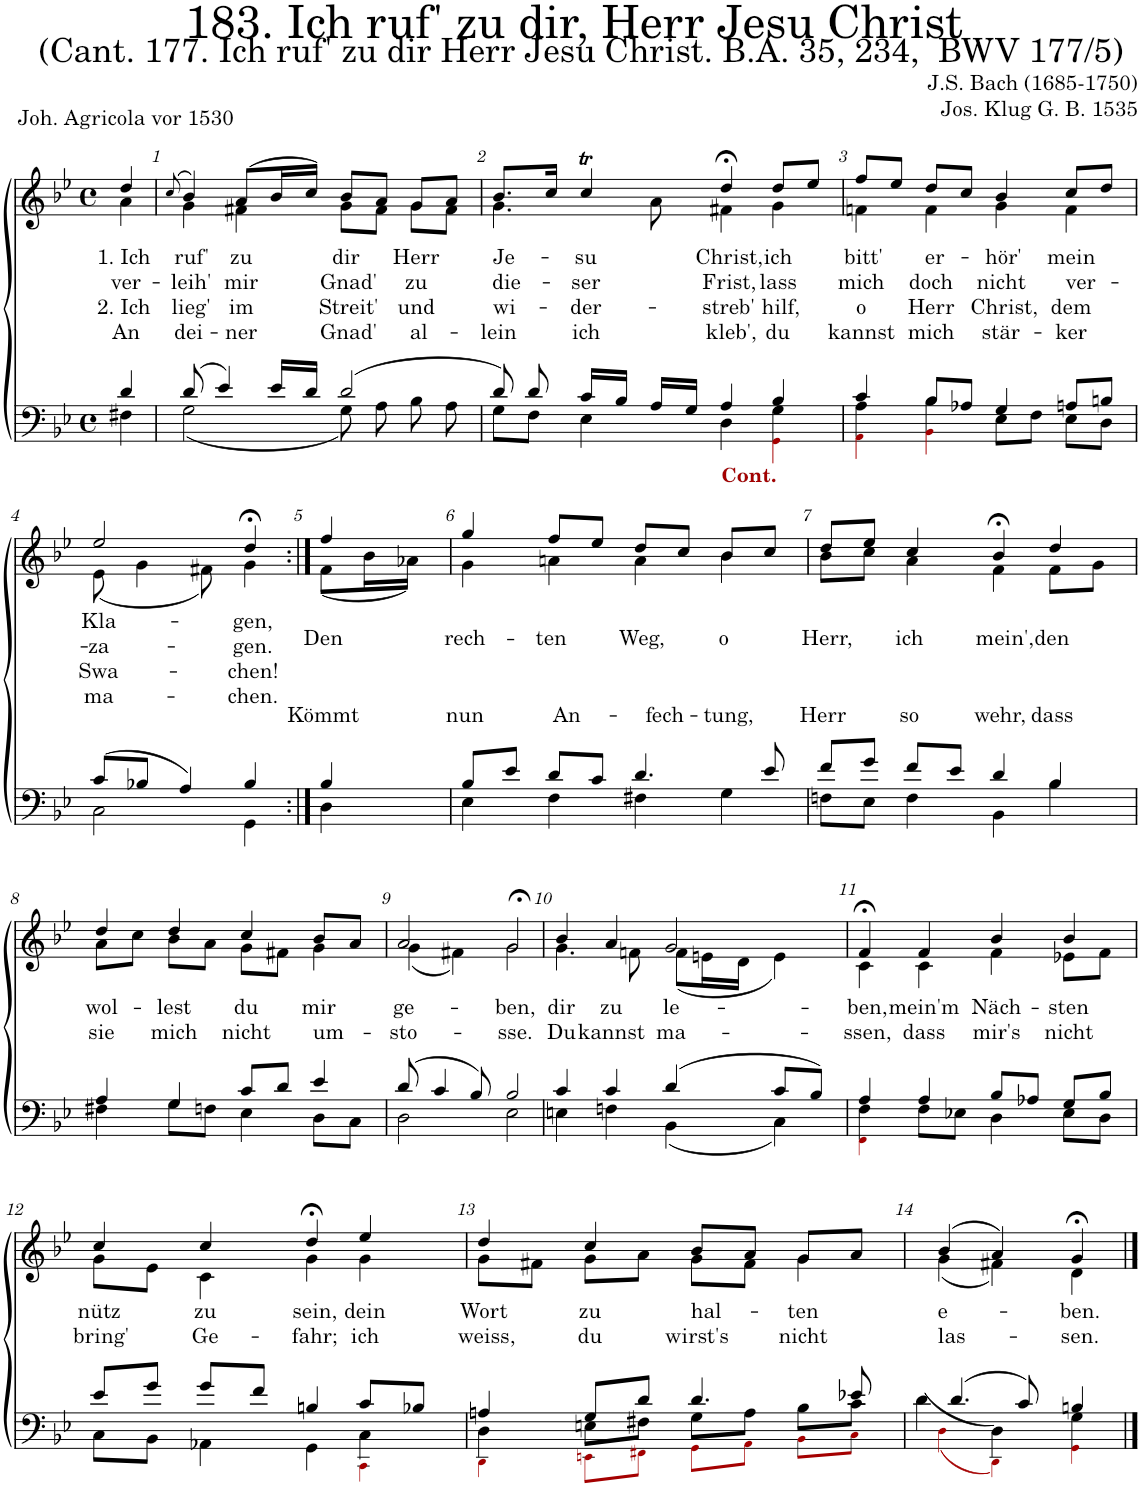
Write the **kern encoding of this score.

**kern	**kern	**text	**text	**text	**text
*part2	*part1	*part1	*part1	*part1	*part1
*staff2	*staff1	*staff1	*staff1	*staff1	*staff1
*I"Tenor/Bass	*I"Soprano/Alto	*	*	*	*
*clefF4	*clefG2	*	*	*	*
*k[b-e-]	*k[b-e-]	*	*	*	*
*M4/4	*M4/4	*	*	*	*
*met(c)	*met(c)	*	*	*	*
=	=	=	=	=	=
*^	*	*	*	*	*
!	!	!	!LO:LY:b	!LO:LY:b	!LO:LY:b	!LO:LY:b
*	*	*^	*	*	*	*
4d/	4F#X\	4dd/	4a\	1. Ich	ver-	2. Ich	An
=1	=1	=1	=1	=1	=1	=1	=1
.	.	(8qcc/	.	.	.	.	.
!	!	!	!	!LO:LY:b	!LO:LY:b	!LO:LY:b	!LO:LY:b
(8d/	(2G\	4b-/)	4g\	ruf'	-leih'	lieg'	dei-
4e-/)	.	.	.	.	.	.	.
!	!	!	!	!LO:LY:b	!LO:LY:b	!LO:LY:b	!LO:LY:b
.	.	(8a/L	4f#X\	zu	mir	im	-ner
16e-/LL	.	16b-/L	.	.	.	.	.
16d/JJ	.	16cc/JJ)	.	.	.	.	.
!	!	!	!	!LO:LY:b	!LO:LY:b	!LO:LY:b	!LO:LY:b
(2d/	8G\)	8b-/L	8g\L	dir	Gnad'	Streit'	Gnad'
.	8A\	8a/J	8f#\J	.	.	.	.
!	!	!	!	!LO:LY:b	!LO:LY:b	!LO:LY:b	!LO:LY:b
.	8B-\	8g/L	8g\L	Herr	zu	und	al-
.	8A\	8a/J	8f#\J	.	.	.	.
=2	=2	=2	=2	=2	=2	=2	=2
*	*^	*	*	*	*	*	*
!	!	!	!	!	!LO:LY:b	!LO:LY:b	!LO:LY:b	!LO:LY:b
8d/)	8G\L	2.ryy	8.b-/L	4.g\	Je-	die-	wi-	-lein
8d/	8F\J	.	.	.	.	.	.	.
.	.	.	16cc/Jk	.	.	.	.	.
!	!	!	!	!	!LO:LY:b	!LO:LY:b	!LO:LY:b	!LO:LY:b
16c/LL	4E-\	.	4ccT/	.	-su	-ser	-der-	ich
16B-/JJ	.	.	.	.	.	.	.	.
16A/LL	.	.	.	8a\	.	.	.	.
16G/JJ	.	.	.	.	.	.	.	.
!	!	!	!	!	!LO:LY:b	!LO:LY:b	!LO:LY:b	!LO:LY:b
4A/	4D\	.	4dd;<,/	4f#X\	Christ,	Frist,	-streb'	kleb',
!LO:TX:b:B:color=#A40000:t=Cont.	!	!	!	!	!	!	!	!
!	!	!	!	!	!LO:LY:b	!LO:LY:b	!LO:LY:b	!LO:LY:b
4B-/	4G\	4GGi\	8dd/L	4g\	ich	lass	hilf,	du
.	.	.	8ee-/J	.	.	.	.	.
=3	=3	=3	=3	=3	=3	=3	=3	=3
!	!	!	!	!	!LO:LY:b	!LO:LY:b	!LO:LY:b	!LO:LY:b
4c/	4A\	4AAi\	8ff/L	4fn\	bitt'	mich	o	kannst
.	.	.	8ee-/J	.	.	.	.	.
!	!	!	!	!	!LO:LY:b	!LO:LY:b	!LO:LY:b	!LO:LY:b
8B-/L	4B-\	4BB-i\	8dd/L	4f\	er-	doch	Herr	mich
8A-X/J	.	.	8cc/J	.	.	.	.	.
!	!	!	!	!	!LO:LY:b	!LO:LY:b	!LO:LY:b	!LO:LY:b
4G/	8E-\L	2ryy	4b-/	4g\	-hör'	nicht	Christ,	stär-
.	8F\J	.	.	.	.	.	.	.
!	!	!	!	!	!LO:LY:b	!LO:LY:b	!LO:LY:b	!LO:LY:b
8An/L	8E-\L	.	8cc/L	4f\	mein	ver-	dem	-ker
8Bn/J	8D\J	.	8dd/J	.	.	.	.	.
*	*v	*v	*	*	*	*	*	*
!!LO:LB:g=z	!!
=4	=4	=4	=4	=4	=4	=4	=4
!	!	!	!	!LO:LY:b	!LO:LY:b	!LO:LY:b	!LO:LY:b
(8c/L	2C\	2ee-/	(8e-\	Kla-	-za-	Swa-	ma-
8B-X/J	.	.	4g\	.	.	.	.
4A/)	.	.	.	.	.	.	.
.	.	.	8f#X\)	.	.	.	.
!	!	!	!	!LO:LY:b	!LO:LY:b	!LO:LY:b	!LO:LY:b
4B-/	4GG\	4dd;<,/	4g\	-gen,	-gen.	-chen!	-chen.
=5:|!	=5:|!	=5:|!	=5:|!	=5:|!	=5:|!	=5:|!	=5:|!
!	!	!	!	!LO:LY:b	!LO:LY:b	!	!
4B-/	4D\	4ff/	(8f\L	Den	Kömmt	.	.
.	.	.	16b-\L	.	.	.	.
.	.	.	16a-X\JJ)	.	.	.	.
=6	=6	=6	=6	=6	=6	=6	=6
!	!	!	!	!LO:LY:b	!LO:LY:b	!	!
8B-/L	4E-\	4gg/	4g\	rech-	nun	.	.
8e-/J	.	.	.	.	.	.	.
!	!	!	!	!LO:LY:b	!LO:LY:b	!	!
8d/L	4F\	8ff/L	4an\	-ten	An-	.	.
8c/J	.	8ee-/J	.	.	.	.	.
!	!	!	!	!LO:LY:b	!LO:LY:b	!	!
4.d/	4F#X\	8dd/L	4a\	Weg,	-fech-	.	.
.	.	8cc/J	.	.	.	.	.
!	!	!	!	!LO:LY:b	!LO:LY:b	!	!
.	4G\	8b-/L	4b-\	o	-tung,	.	.
8e-/	.	8cc/J	.	.	.	.	.
=7	=7	=7	=7	=7	=7	=7	=7
!	!	!	!	!LO:LY:b	!LO:LY:b	!	!
8f/L	8Fn\L	8dd/L	8b-\L	Herr,	Herr	.	.
8g/J	8E-\J	8ee-/J	8cc\J	.	.	.	.
!	!	!	!	!LO:LY:b	!LO:LY:b	!	!
8f/L	4F\	4cc/	4a\	ich	so	.	.
8e-/J	.	.	.	.	.	.	.
!	!	!	!	!LO:LY:b	!LO:LY:b	!	!
4d/	4BB-\	4b-;<,/	4f\	mein',	wehr,	.	.
!	!	!	!	!LO:LY:b	!LO:LY:b	!	!
4B-/	4B-\	4dd/	8f\L	den	dass	.	.
.	.	.	8g\J	.	.	.	.
!!LO:LB:g=z	!!
=8	=8	=8	=8	=8	=8	=8	=8
!	!	!	!	!LO:LY:b	!LO:LY:b	!	!
4A/	4F#X\	4dd/	8a\L	wol-	sie	.	.
.	.	.	8cc\J	.	.	.	.
!	!	!	!	!LO:LY:b	!LO:LY:b	!	!
4G/	8G\L	4dd/	8b-\L	lest	mich	.	.
.	8Fn\J	.	8a\J	.	.	.	.
!	!	!	!	!LO:LY:b	!LO:LY:b	!	!
8c/L	4E-\	4cc/	8g\L	du	nicht	.	.
8d/J	.	.	8f#X\J	.	.	.	.
!	!	!	!	!LO:LY:b	!LO:LY:b	!	!
4e-/	8D\L	8b-/L	4g\	mir	um-	.	.
.	8C\J	8a/J	.	.	.	.	.
=9	=9	=9	=9	=9	=9	=9	=9
!	!	!	!	!LO:LY:b	!LO:LY:b	!	!
(8d/	2D\	2a/	(4g\	ge-	-sto-	.	.
4c/	.	.	.	.	.	.	.
.	.	.	4f#X\)	.	.	.	.
8B-/)	.	.	.	.	.	.	.
!	!	!	!	!LO:LY:b	!LO:LY:b	!	!
2B-/	2E-\	2g;<,/	2g\	-ben,	sse.	.	.
=10	=10	=10	=10	=10	=10	=10	=10
!	!	!	!	!LO:LY:b	!LO:LY:b	!	!
4c/	4En\	4b-/	4.g\	dir	Du	.	.
!	!	!	!	!LO:LY:b	!LO:LY:b	!	!
4c/	4Fn\	4a/	.	zu	kannst	.	.
.	.	.	8fn\	.	.	.	.
!	!	!	!	!LO:LY:b	!LO:LY:b	!	!
(4d/	(4BB-\	2g/	(8f\L	le-	ma-	.	.
.	.	.	16en\L	.	.	.	.
.	.	.	16d\JJ	.	.	.	.
8c/L	4C\)	.	4e\)	.	.	.	.
8B-/J)	.	.	.	.	.	.	.
=11	=11	=11	=11	=11	=11	=11	=11
*	*^	*	*	*	*	*	*
!	!	!	!	!	!LO:LY:b	!LO:LY:b	!	!
4A/	4F\	4FFi\	4f;<,/	4c\	-ben,	-ssen,	.	.
!	!	!	!	!	!LO:LY:b	!LO:LY:b	!	!
4A/	8F\L	2.ryy	4f/	4c\	mein'm	dass	.	.
.	8E-X\J	.	.	.	.	.	.	.
!	!	!	!	!	!LO:LY:b	!LO:LY:b	!	!
8B-/L	4D\	.	4b-/	4f\	Näch-	mir's	.	.
8A-X/J	.	.	.	.	.	.	.	.
!	!	!	!	!	!LO:LY:b	!LO:LY:b	!	!
8G/L	8E-\L	.	4b-/	8e-X\L	-sten	nicht	.	.
8B-/J	8D\J	.	.	8f\J	.	.	.	.
!!LO:LB:g=z	!!
=12	=12	=12	=12	=12	=12	=12	=12	=12
!	!	!	!	!	!LO:LY:b	!LO:LY:b	!	!
8e-/L	8C\L	2.ryy	4cc/	8g\L	nütz	bring'	.	.
8g/J	8BB-\J	.	.	8e-\J	.	.	.	.
!	!	!	!	!	!LO:LY:b	!LO:LY:b	!	!
8g/L	4AA-X\	.	4cc/	4c\	zu	Ge-	.	.
8f/J	.	.	.	.	.	.	.	.
!	!	!	!	!	!LO:LY:b	!LO:LY:b	!	!
4Bn/	4GG\	.	4dd;<,/	4g\	sein,	-fahr;	.	.
!	!	!	!	!	!LO:LY:b	!LO:LY:b	!	!
8c/L	4C\	4CCi\	4ee-/	4g\	dein	ich	.	.
8B-X/J	.	.	.	.	.	.	.	.
=13	=13	=13	=13	=13	=13	=13	=13	=13
!	!	!	!	!	!LO:LY:b	!LO:LY:b	!	!
4An/	4D\	4DDi\	4dd/	8g\L	Wort	weiss,	.	.
.	.	.	.	8f#X\J	.	.	.	.
!	!	!	!	!	!LO:LY:b	!LO:LY:b	!	!
8G/L	8En\L	8EEni\L	4cc/	8g\L	zu	du	.	.
8d/J	8F#X\J	8FF#Xi\J	.	8a\J	.	.	.	.
!	!	!	!	!	!LO:LY:b	!LO:LY:b	!	!
4.d/	8G\L	8GGi\L	8b-/L	8g\L	hal-	wirst's	.	.
.	8A\J	8AAi\J	8a/J	8f#\J	.	.	.	.
!	!	!	!	!	!LO:LY:b	!LO:LY:b	!	!
.	8B-\L	8BB-i\L	8g/L	4g\	-ten	nicht	.	.
8e-X/	8c\J	8Ci\J	8a/J	.	.	.	.	.
=14	=14	=14	=14	=14	=14	=14	=14	=14
!	!	!	!	!	!LO:LY:b	!LO:LY:b	!	!
(4.d/	(4d\	(4Di\	(4b-/	(4g\	e-	las-	.	.
.	4D\)	4DDi\)	4a/)	4f#X\)	.	.	.	.
8c/)	.	.	.	.	.	.	.	.
!	!	!	!	!	!LO:LY:b	!LO:LY:b	!	!
4Bn/	4G\	4GGi\	4g;</	4d\	-ben.	-sen.	.	.
*v	*v	*v	*	*	*	*	*	*
*	*v	*v	*	*	*	*
==	==	==	==	==	==
*-	*-	*-	*-	*-	*-
